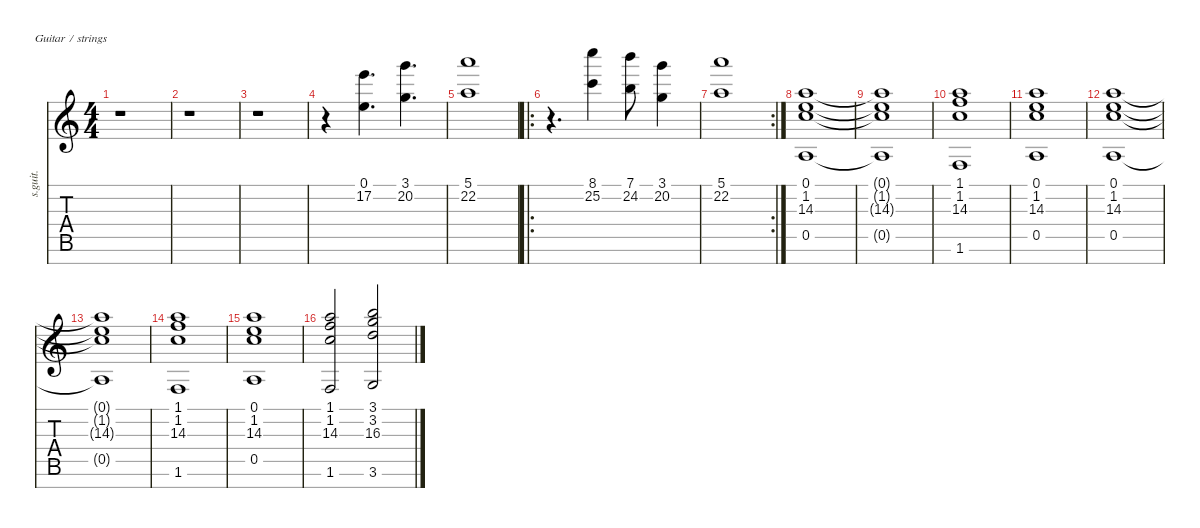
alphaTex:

\defaultSystemsLayout 4
\hideDynamics
\bracketExtendMode nobrackets
\track ("Piano (Treble)" "s.guit.") {instrument acousticgrandpiano}
\staff {score tabs}
\tuning (E4 B3 G3 D3 A2 E2 B1)
\displaytranspose 12
\ts (4 4)
\beaming (8 2 2 2 2)
\tempo (107 hide)
\clef g2
\ks c
r.1{dy mp instrument acousticgrandpiano} |
r.1 |
r.1 |
r.4 (0.1 17.2).4{d} (3.1 20.2).4{d} |
(5.1 22.2).1 |
\ro
r.4{d} (8.1 25.2).4 (7.1 24.2).8 (3.1 20.2).4 |
\rc 2
(5.1 22.2).1 |
(0.1 1.2 14.3 0.5).1 |
(0.1{t} 1.2{t} 14.3{t} 0.5{t}).1{dy f} |
(1.1 1.2 14.3 1.6).1{dy mp} |
(0.1 1.2 14.3 0.5).1 |
(0.1 1.2 14.3 0.5).1 |
(0.1{t} 1.2{t} 14.3{t} 0.5{t}).1{dy f} |
(1.1 1.2 14.3 1.6).1{dy mp} |
(0.1 1.2 14.3 0.5).1 |
(1.1 1.2 14.3 1.6).2 (3.1 3.2 16.3 3.6).2
